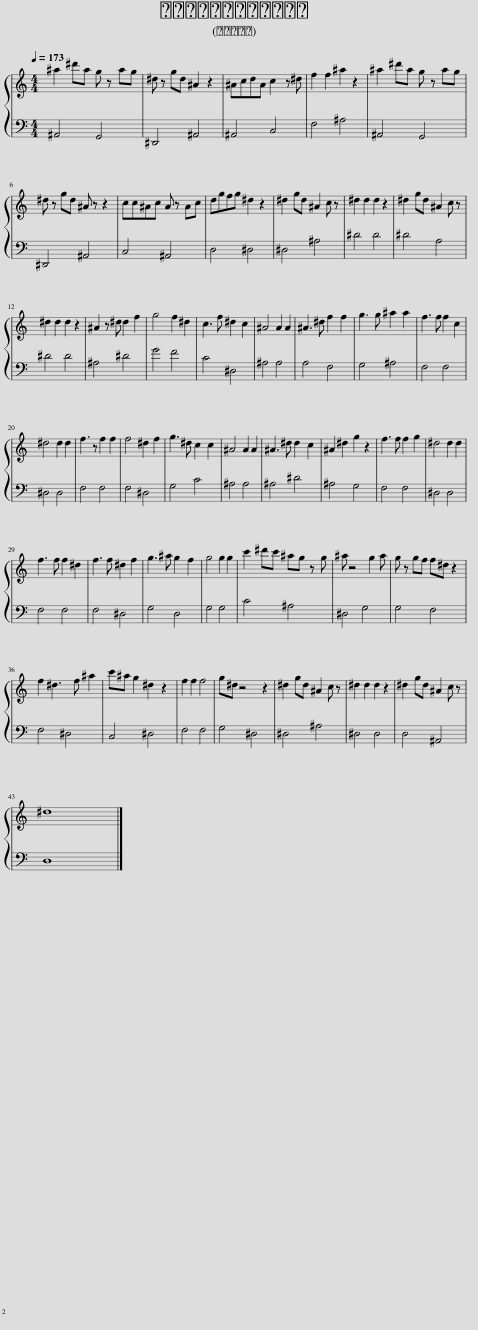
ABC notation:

X:1
%%score { 1 | 2 }
L:1/8
Q:1/4=173
M:4/4
I:linebreak $
K:C
V:1 treble
V:2 bass
V:1
 ^a2 ^d'a g z ag | ^d z gd ^A2 z2 | ^AcdA c2 z ^d | f2 f2 ^a2 z2 | ^a2 ^d'a g z ag |$ %5
 ^d z gd ^A z z2 | cc^Ac A z Ac | dgfg ^d2 z2 | ^d2 gd ^A2 c z | ^d2 d2 d2 z2 | %10
 ^d2 gd ^A2 c z |$ ^d2 d2 d2 z2 | ^A2 z ^d d2 f2 | g4 f2 ^d2 | c3 f ^d2 c2 | %15
 ^A4 A2 A2 | ^A3 ^d f2 f2 | g3 g ^a2 a2 | f3 f f2 c2 |$ ^d4 d2 d2 | %20
 f3 z f2 f2 | f4 ^d2 f2 | g3 ^d c2 c2 | ^A4 A2 A2 | ^A3 ^d d2 c2 | %25
 ^A2 ^d2 g2 z2 | f3 f f2 g2 | ^d4 d2 d2 |$ f3 f f2 ^d2 | f3 f ^d2 f2 | %30
 g3 ^a g2 f2 | g4 g2 g2 | c'2 ^d'c' ^ag z g | ^a z4 g2 a | g z gf f^d z2 |$ %35
 f2 ^d3 f ^a2 | c'^a g2 ^d2 z2 | f2 f2 f4 | g^d z4 z2 | ^d2 gd ^A2 c z | %40
 ^d2 d2 d2 z2 | ^d2 gd ^A2 c z |$ ^d8 |] %43
V:2
 ^A,,4 G,,4 | ^D,,4 ^A,,4 | ^A,,4 C,4 | F,4 ^A,4 | ^A,,4 G,,4 |$ %5
 ^D,,4 ^A,,4 | C,4 ^A,,4 | D,4 ^D,4 | ^D,4 ^A,4 | ^D4 D4 | %10
 ^D4 A,4 |$ ^D4 D4 | ^A,4 ^D4 | G4 F4 | C4 ^D,4 | %15
 ^A,4 A,4 | A,4 F,4 | G,4 ^A,4 | F,4 F,4 |$ ^D,4 D,4 | %20
 F,4 F,4 | F,4 ^D,4 | G,4 C4 | ^A,4 A,4 | ^A,4 ^D4 | %25
 ^A,4 G,4 | F,4 F,4 | ^D,4 D,4 |$ F,4 F,4 | F,4 ^D,4 | %30
 G,4 D,4 | G,4 G,4 | C4 ^A,4 | ^D,4 G,4 | G,4 F,4 |$ %35
 F,4 ^D,4 | C,4 ^D,4 | F,4 F,4 | G,4 ^D,4 | ^D,4 ^A,4 | %40
 ^D,4 D,4 | D,4 ^A,,4 |$ D,8 |] %43
